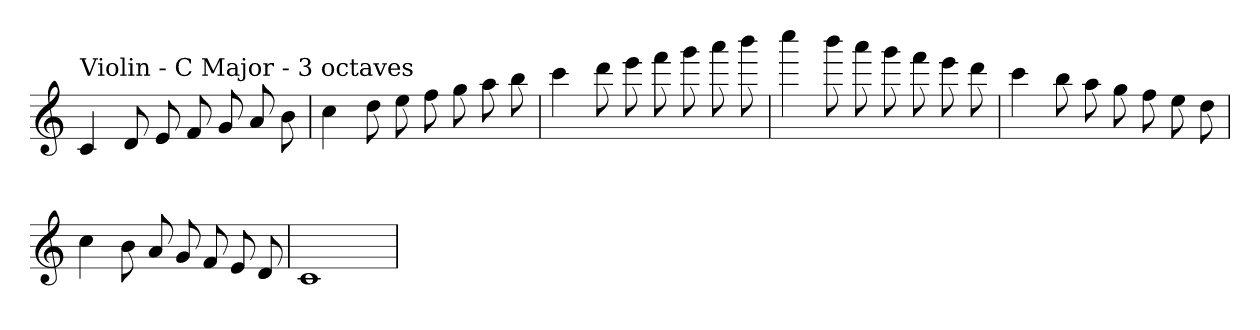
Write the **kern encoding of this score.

**kern
*part1
*staff1
*clefG2
*k[]
*C:
=
!LO:TX:a:t=Violin - C Major - 3 octaves
4c
8d
8e
8f
8g
8a
8b
=
4cc
8dd
8ee
8ff
8gg
8aa
8bb
=
4ccc
8ddd
8eee
8fff
8ggg
8aaa
8bbb
=
4cccc
8bbb
8aaa
8ggg
8fff
8eee
8ddd
=
4ccc
8bb
8aa
8gg
8ff
8ee
8dd
=
4cc
8b
8a
8g
8f
8e
8d
=
1c
=
*-
